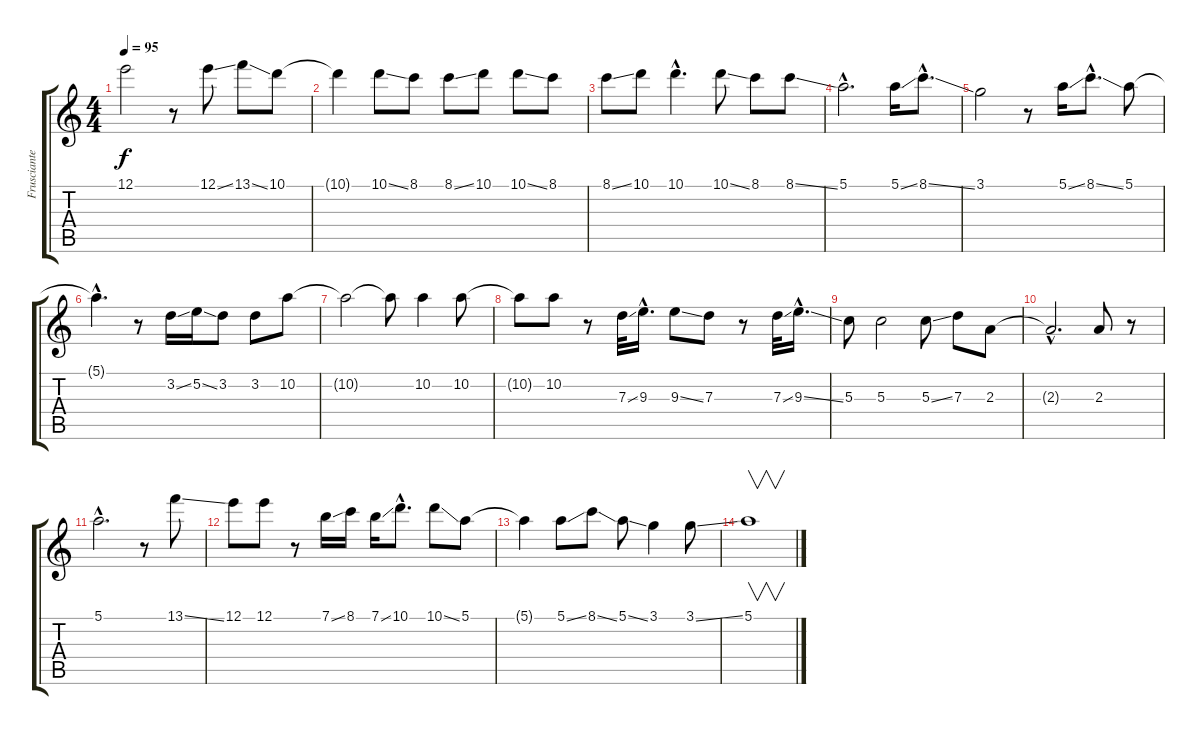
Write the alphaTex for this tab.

\track ("Frusciante - Guitar" "Frusciante") {instrument electricguitarclean}
\staff {score tabs}
\tuning (E4 B3 G3 D3 A2 E2) {hide}
\ts (4 4)
\tempo 95
\clef g2
\ks c
12.1{t}.2{dy f} r.8 12.1{ss}.8 13.1{ss}.8 10.1.8 |
10.1{t}.4 10.1{ss}.8 8.1.8 8.1{ss}.8 10.1.8 10.1{ss}.8 8.1.8 |
8.1{ss}.8 10.1.8 10.1{hac}.4{d} 10.1{ss}.8 8.1.8 8.1{ss}.8 |
5.1{hac}.2{d} 5.1{ss}.16 8.1{ss hac}.8{d} |
3.1.2 r.8 5.1{ss}.16 8.1{ss hac}.8{d} 5.1.8 |
5.1{hac t}.4{d} r.8 3.2{ss}.16 5.2{ss}.16 3.2.8 3.2.8 10.2.8 |
10.2{t}.2 10.2{t}.8 10.2.4 10.2.8 |
10.2{t}.8 10.2.8 r.8 7.3{ss}.32 9.3{hac}.16{d} 9.3{ss}.8 7.3.8 r.8 7.3{ss}.32 9.3{ss hac}.16{d} |
5.3.8 5.3.2 5.3{ss}.8 7.3.8 2.3.8 |
2.3{hac t}.2{d} 2.3.8 r.8 |
5.1{hac}.2{d} r.8 13.1{ss}.8 |
12.1.8 12.1.8 r.8 7.1{ss}.16 8.1.16 7.1{ss}.16 10.1{hac}.8{d} 10.1{ss}.8 5.1.8 |
5.1{t}.4 5.1{ss}.8 8.1{ss}.8 5.1{ss}.8 3.1.4 3.1{ss}.8 |
5.1.1{v}
